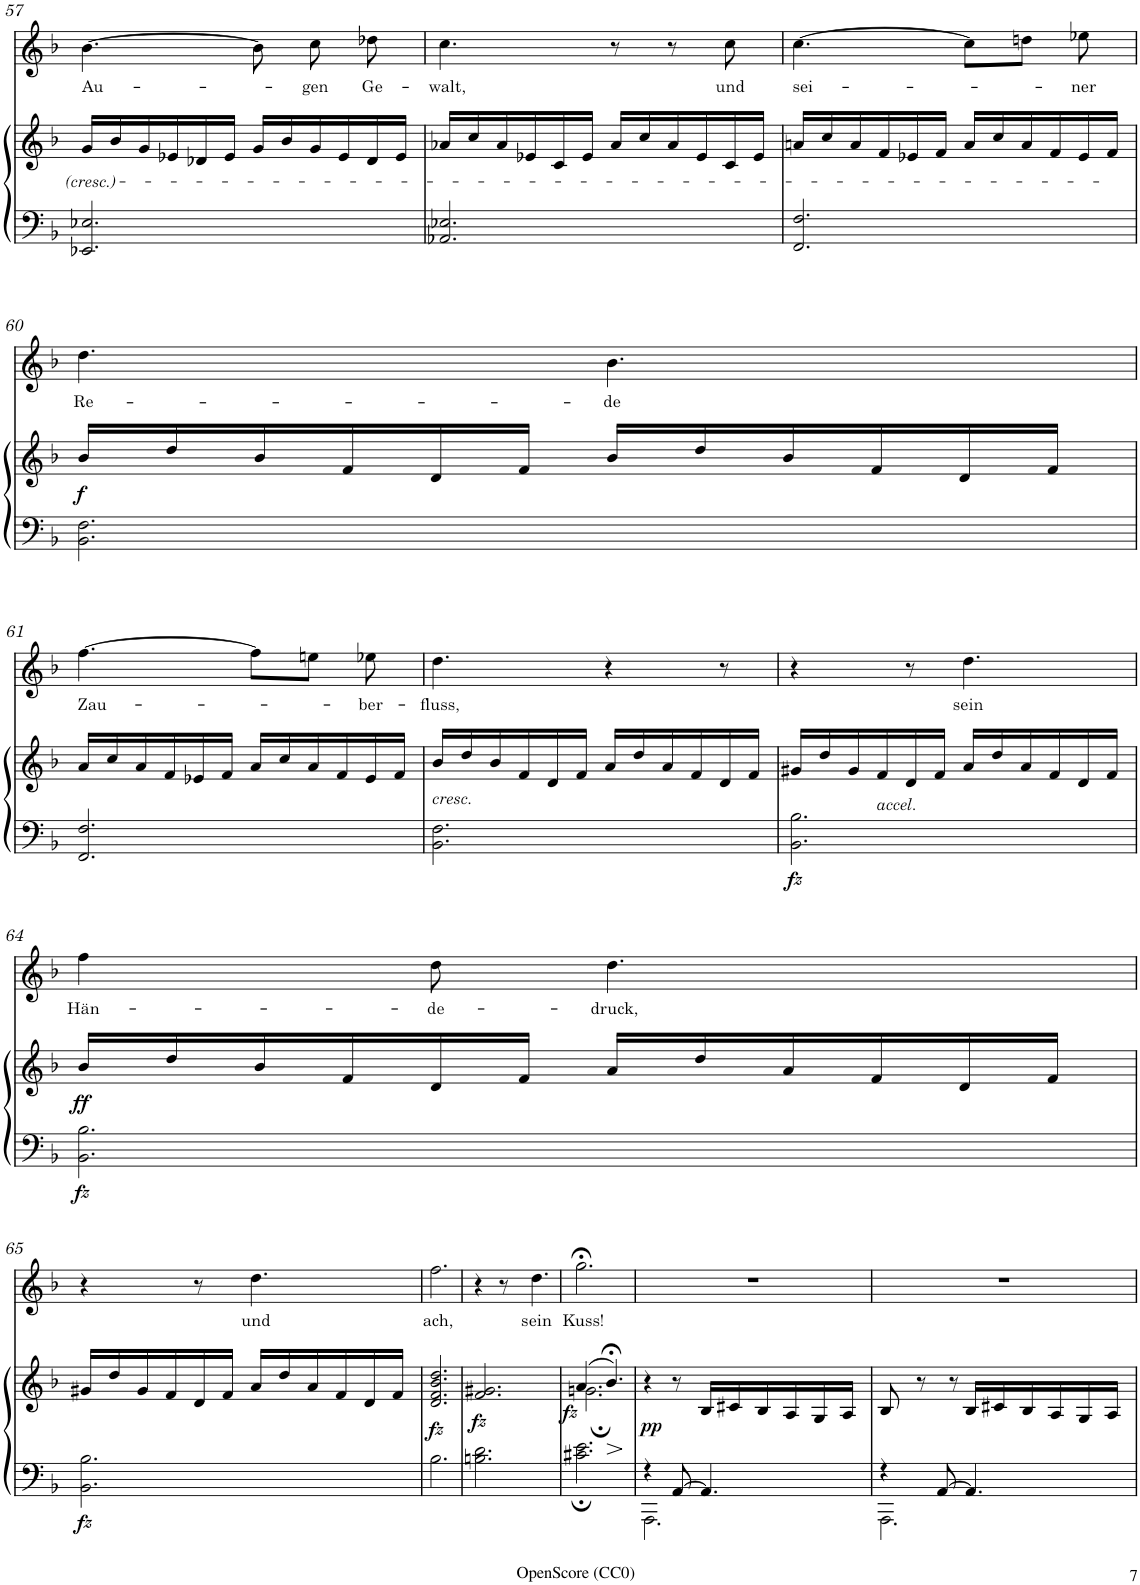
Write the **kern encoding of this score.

**kern	**kern	**dynam	**kern	**text
*part2	*part2	*part2	*part1	*part1
*staff3	*staff2	*staff2/3	*staff1	*staff1
*I"Pianoforte	*	*	*I"Singstimme Voice	*
*I'Pno	*	*	*	*
!!LO:PB:g=z
*clefF4	*clefG2	*	*clefG2	*
*k[b-]	*k[b-]	*	*k[b-]	*
*M6/8	*M6/8	*	*M6/8	*
=57	=57	=57	=57	=57
!	!	!	!	!LO:LY:b
2.EE-X/ 2.E-X/	16g/LL	.	[4.b-\	Au-
.	16b-/	.	.	.
.	16g/	.	.	.
.	16e-X/	.	.	.
.	16d-X/	.	.	.
.	16e-/JJ	.	.	.
.	16g/LL	.	8b-\]	.
.	16b-/	.	.	.
!	!	!	!	!LO:LY:b
.	16g/	.	8cc\	-gen
.	16e-/	.	.	.
!	!	!	!	!LO:LY:b
.	16d-/	.	8dd-X\	Ge-
.	16e-/JJ	.	.	.
=58	=58	=58	=58	=58
!	!	!	!	!LO:LY:b
2.AA-X/ 2.E-X/	16a-X/LL	.	4.cc\	-walt,
.	16cc/	.	.	.
.	16a-/	.	.	.
.	16e-X/	.	.	.
.	16c/	.	.	.
.	16e-/JJ	.	.	.
.	16a-/LL	.	8r	.
.	16cc/	.	.	.
.	16a-/	.	8r	.
.	16e-/	.	.	.
!	!	!	!	!LO:LY:b
.	16c/	.	8cc\	und
.	16e-/JJ	.	.	.
=59	=59	=59	=59	=59
!	!	!	!	!LO:LY:b
2.FF/ 2.F/	16an/LL	.	[4.cc\	sei-
.	16cc/	.	.	.
.	16a/	.	.	.
.	16f/	.	.	.
.	16e-X/	.	.	.
.	16f/JJ	.	.	.
.	16a/LL	.	8cc\L]	.
.	16cc/	.	.	.
.	16a/	.	8ddn\J	.
.	16f/	.	.	.
!	!	!	!	!LO:LY:b
.	16e-/	.	8ee-X\	-ner
.	16f/JJ	.	.	.
!!LO:LB:g=z
=60	=60	=60	=60	=60
!	!	!LO:DY:b	!	!LO:LY:b
2.BB-\ 2.F\	16b-/LL	f	4.dd\	Re-
.	16dd/	.	.	.
.	16b-/	.	.	.
.	16f/	.	.	.
.	16d/	.	.	.
.	16f/JJ	.	.	.
!	!	!	!	!LO:LY:b
.	16b-/LL	.	4.b-\	-de
.	16dd/	.	.	.
.	16b-/	.	.	.
.	16f/	.	.	.
.	16d/	.	.	.
.	16f/JJ	.	.	.
!!LO:LB:g=z
=61	=61	=61	=61	=61
!	!	!	!	!LO:LY:b
2.FF/ 2.F/	16a/LL	.	[4.ff\	Zau-
.	16cc/	.	.	.
.	16a/	.	.	.
.	16f/	.	.	.
.	16e-X/	.	.	.
.	16f/JJ	.	.	.
.	16a/LL	.	8ff\L]	.
.	16cc/	.	.	.
.	16a/	.	8een\J	.
.	16f/	.	.	.
!	!	!	!	!LO:LY:b
.	16e-/	.	8ee-X\	-ber-
.	16f/JJ	.	.	.
=62	=62	=62	=62	=62
!	!LO:TX:b:i:t=cresc.	!	!	!
!	!	!	!	!LO:LY:b
2.BB-\ 2.F\	16b-/LL	.	4.dd\	-fluss,
.	16dd/	.	.	.
.	16b-/	.	.	.
.	16f/	.	.	.
.	16d/	.	.	.
.	16f/JJ	.	.	.
.	16a/LL	.	4r	.
.	16dd/	.	.	.
.	16a/	.	.	.
.	16f/	.	.	.
.	16d/	.	8r	.
.	16f/JJ	.	.	.
=63	=63	=63	=63	=63
!	!	!LO:DY:b=2	!	!
2.BB-\ 2.B-\	16g#X/LL	fz	4r	.
.	16dd/	.	.	.
.	16g#/	.	.	.
!	!LO:TX:b:i:t=accel.	!	!	!
.	16f/	.	.	.
.	16d/	.	8r	.
.	16f/JJ	.	.	.
!	!	!	!	!LO:LY:b
.	16a/LL	.	4.dd\	sein
.	16dd/	.	.	.
.	16a/	.	.	.
.	16f/	.	.	.
.	16d/	.	.	.
.	16f/JJ	.	.	.
!!LO:LB:g=z
=64	=64	=64	=64	=64
!	!	!LO:DY:b=2	!	!LO:LY:b
!	!	!LO:DY:n=1:b	!	!
2.BB-\ 2.B-\	16b-/LL	fz ff	4ff\	Hän-
.	16dd/	.	.	.
.	16b-/	.	.	.
.	16f/	.	.	.
!	!	!	!	!LO:LY:b
.	16d/	.	8dd\	-de-
.	16f/JJ	.	.	.
!	!	!	!	!LO:LY:b
.	16a/LL	.	4.dd\	-druck,
.	16dd/	.	.	.
.	16a/	.	.	.
.	16f/	.	.	.
.	16d/	.	.	.
.	16f/JJ	.	.	.
!!LO:LB:g=z
=65	=65	=65	=65	=65
!	!	!LO:DY:b=2	!	!
2.BB-\ 2.B-\	16g#X/LL	fz	4r	.
.	16dd/	.	.	.
.	16g#/	.	.	.
.	16f/	.	.	.
.	16d/	.	8r	.
.	16f/JJ	.	.	.
!	!	!	!	!LO:LY:b
.	16a/LL	.	4.dd\	und
.	16dd/	.	.	.
.	16a/	.	.	.
.	16f/	.	.	.
.	16d/	.	.	.
.	16f/JJ	.	.	.
=66	=66	=66	=66	=66
!	!	!LO:DY:b	!	!LO:LY:b
2.B-\	2.d/ 2.f/ 2.b-/ 2.dd/	fz	2.ff\	ach,
=67	=67	=67	=67	=67
!	!	!LO:DY:b	!	!
2.Bn\ 2.d\	2.f/ 2.g#X/	fz	4r	.
.	.	.	8r	.
!	!	!	!	!LO:LY:b
.	.	.	4.dd\	sein
=68	=68	=68	=68	=68
!	!	!LO:HP:b	!	!LO:LY:b
*	*^	*	*	*
!	!	!	!LO:DY:n=1:b	!	!
2.c#X\; 2.e\;	(4.a/	2.gn;\	> fz	2.gg;<\	Kuss!
.	4.b-;</)	.	.	.	.
*	*v	*v	*	*	*
.	.	]	.	.
=69	=69	=69	=69	=69
*^	*	*	*	*
!	!	!	!LO:DY:b	!	!
4r	2.AAA\	4r	pp	2.r	.
[8AA/	.	8r	.	.	.
4.AA/]	.	16B-/LL	.	.	.
.	.	16c#X/	.	.	.
.	.	16B-/	.	.	.
.	.	16A/	.	.	.
.	.	16G/	.	.	.
.	.	16A/JJ	.	.	.
=70	=70	=70	=70	=70	=70
4r	2.AAA\	8B-/	.	2.r	.
.	.	8r	.	.	.
[8AA/	.	8r	.	.	.
4.AA/]	.	16B-/LL	.	.	.
.	.	16c#X/	.	.	.
.	.	16B-/	.	.	.
.	.	16A/	.	.	.
.	.	16G/	.	.	.
.	.	16A/JJ	.	.	.
*v	*v	*	*	*	*
=	=	=	=	=
*-	*-	*-	*-	*-
